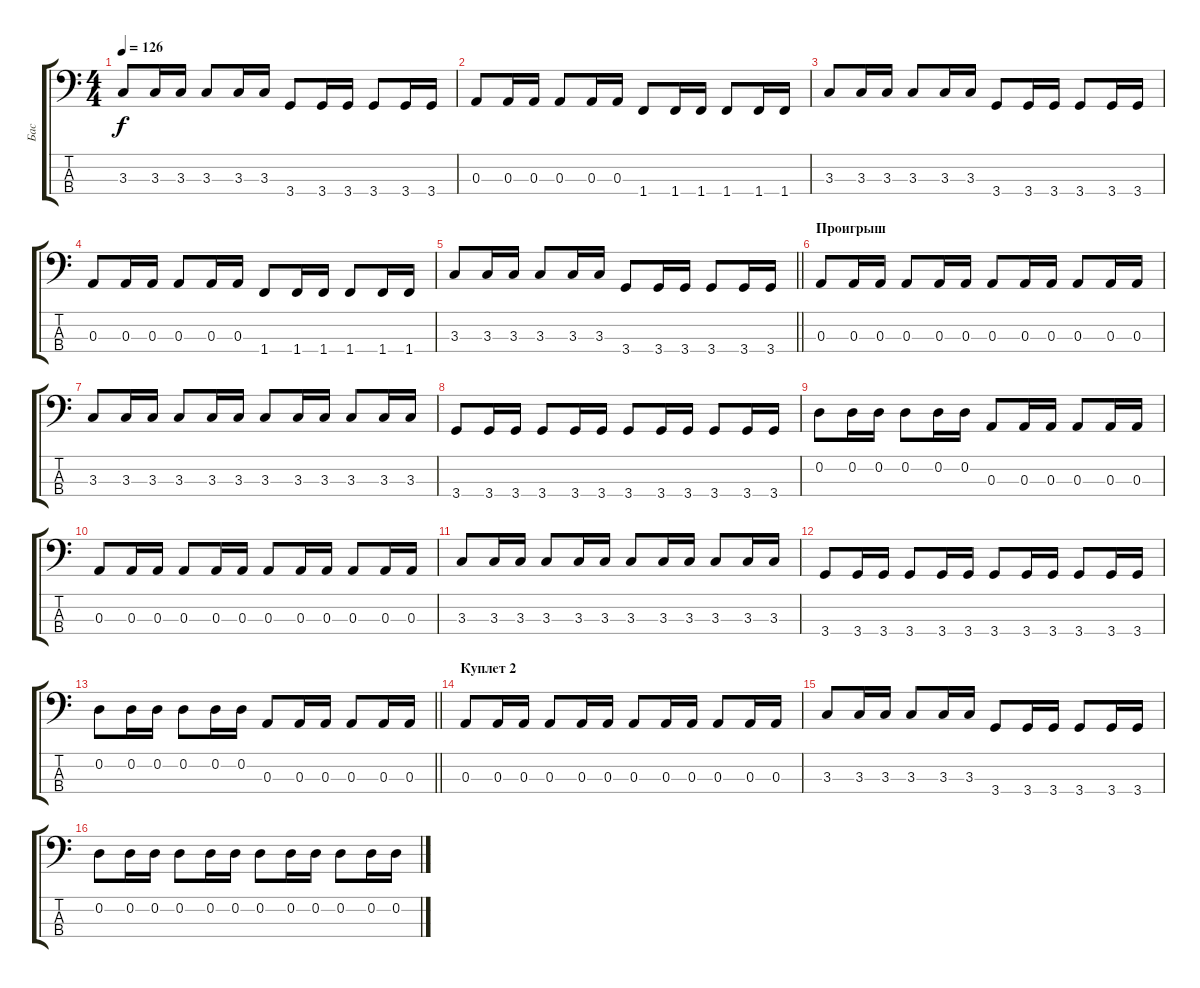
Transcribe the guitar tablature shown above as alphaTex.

\track ("Бас" "Бас") {instrument electricbassfinger}
\staff {score tabs}
\tuning (G2 D2 A1 E1) {hide}
\ts (4 4)
\tempo 126
\clef f4
\ks c
3.3.8{dy f} 3.3.16 3.3.16 3.3.8 3.3.16 3.3.16 3.4.8 3.4.16 3.4.16 3.4.8 3.4.16 3.4.16 |
0.3.8 0.3.16 0.3.16 0.3.8 0.3.16 0.3.16 1.4.8 1.4.16 1.4.16 1.4.8 1.4.16 1.4.16 |
3.3.8 3.3.16 3.3.16 3.3.8 3.3.16 3.3.16 3.4.8 3.4.16 3.4.16 3.4.8 3.4.16 3.4.16 |
0.3.8 0.3.16 0.3.16 0.3.8 0.3.16 0.3.16 1.4.8 1.4.16 1.4.16 1.4.8 1.4.16 1.4.16 |
\barLineRight lightlight
3.3.8 3.3.16 3.3.16 3.3.8 3.3.16 3.3.16 3.4.8 3.4.16 3.4.16 3.4.8 3.4.16 3.4.16 |
\section ("" "Проигрыш")
0.3.8 0.3.16 0.3.16 0.3.8 0.3.16 0.3.16 0.3.8 0.3.16 0.3.16 0.3.8 0.3.16 0.3.16 |
3.3.8 3.3.16 3.3.16 3.3.8 3.3.16 3.3.16 3.3.8 3.3.16 3.3.16 3.3.8 3.3.16 3.3.16 |
3.4.8 3.4.16 3.4.16 3.4.8 3.4.16 3.4.16 3.4.8 3.4.16 3.4.16 3.4.8 3.4.16 3.4.16 |
0.2.8 0.2.16 0.2.16 0.2.8 0.2.16 0.2.16 0.3.8 0.3.16 0.3.16 0.3.8 0.3.16 0.3.16 |
0.3.8 0.3.16 0.3.16 0.3.8 0.3.16 0.3.16 0.3.8 0.3.16 0.3.16 0.3.8 0.3.16 0.3.16 |
3.3.8 3.3.16 3.3.16 3.3.8 3.3.16 3.3.16 3.3.8 3.3.16 3.3.16 3.3.8 3.3.16 3.3.16 |
3.4.8 3.4.16 3.4.16 3.4.8 3.4.16 3.4.16 3.4.8 3.4.16 3.4.16 3.4.8 3.4.16 3.4.16 |
\barLineRight lightlight
0.2.8 0.2.16 0.2.16 0.2.8 0.2.16 0.2.16 0.3.8 0.3.16 0.3.16 0.3.8 0.3.16 0.3.16 |
\section ("" "Куплет 2")
0.3.8 0.3.16 0.3.16 0.3.8 0.3.16 0.3.16 0.3.8 0.3.16 0.3.16 0.3.8 0.3.16 0.3.16 |
3.3.8 3.3.16 3.3.16 3.3.8 3.3.16 3.3.16 3.4.8 3.4.16 3.4.16 3.4.8 3.4.16 3.4.16 |
0.2.8 0.2.16 0.2.16 0.2.8 0.2.16 0.2.16 0.2.8 0.2.16 0.2.16 0.2.8 0.2.16 0.2.16
